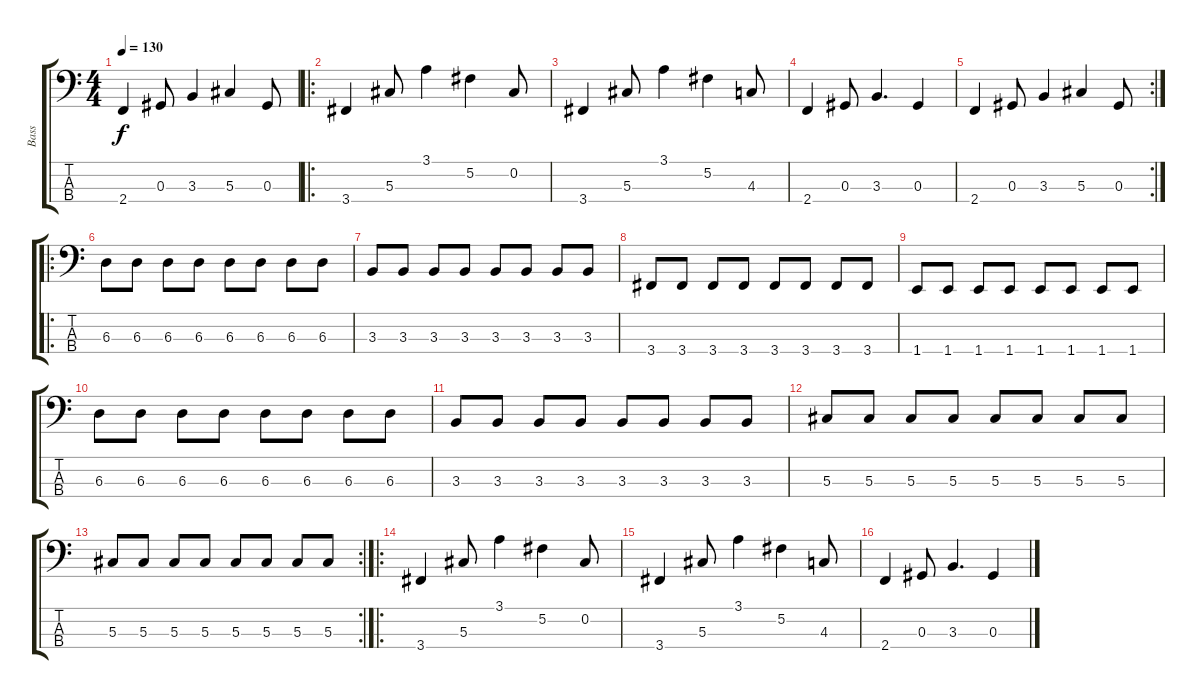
\track ("Bass" "Bass") {instrument electricbassfinger}
\staff {score tabs}
\tuning (Gb2 Db2 Ab1 Eb1) {hide}
\ts (4 4)
\tempo 130
\clef f4
\ks c
2.4.4{dy f} 0.3.8 3.3.4 5.3.4 0.3.8 |
\ro
3.4.4 5.3.8 3.1.4 5.2.4 0.2.8 |
3.4.4 5.3.8 3.1.4 5.2.4 4.3.8 |
2.4.4 0.3.8 3.3.4{d} 0.3.4 |
\rc 2
2.4.4 0.3.8 3.3.4 5.3.4 0.3.8 |
\ro
6.3.8 6.3.8 6.3.8 6.3.8 6.3.8 6.3.8 6.3.8 6.3.8 |
3.3.8 3.3.8 3.3.8 3.3.8 3.3.8 3.3.8 3.3.8 3.3.8 |
3.4.8 3.4.8 3.4.8 3.4.8 3.4.8 3.4.8 3.4.8 3.4.8 |
1.4.8 1.4.8 1.4.8 1.4.8 1.4.8 1.4.8 1.4.8 1.4.8 |
6.3.8 6.3.8 6.3.8 6.3.8 6.3.8 6.3.8 6.3.8 6.3.8 |
3.3.8 3.3.8 3.3.8 3.3.8 3.3.8 3.3.8 3.3.8 3.3.8 |
5.3.8 5.3.8 5.3.8 5.3.8 5.3.8 5.3.8 5.3.8 5.3.8 |
\rc 2
5.3.8 5.3.8 5.3.8 5.3.8 5.3.8 5.3.8 5.3.8 5.3.8 |
\ro
3.4.4 5.3.8 3.1.4 5.2.4 0.2.8 |
3.4.4 5.3.8 3.1.4 5.2.4 4.3.8 |
2.4.4 0.3.8 3.3.4{d} 0.3.4
